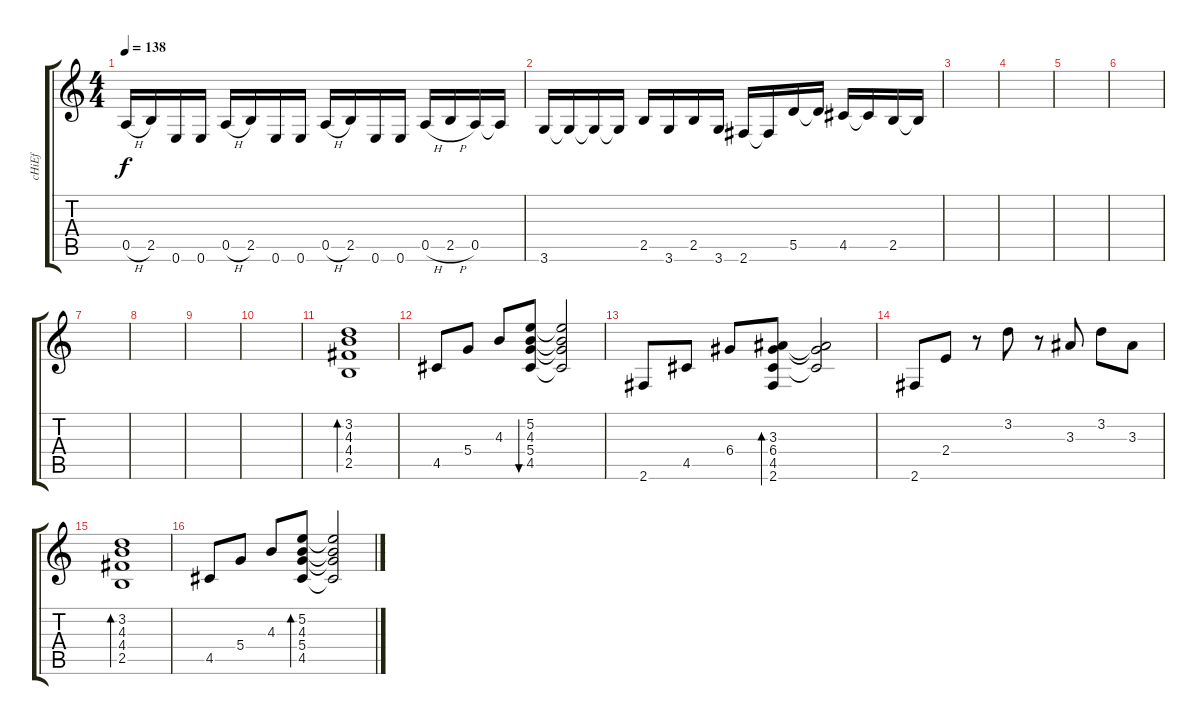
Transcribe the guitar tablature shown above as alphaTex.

\track ("cHiEf" "cHiEf") {instrument overdrivenguitar}
\staff {score tabs}
\tuning (E4 B3 G3 D3 A2 E2) {hide}
\ts (4 4)
\tempo 138
\clef g2
\ks c
0.5{h}.16{dy f} 2.5.16 0.6.16 0.6.16 0.5{h}.16 2.5.16 0.6.16 0.6.16 0.5{h}.16 2.5.16 0.6.16 0.6.16 0.5{h}.16 2.5{h}.16 0.5.16 0.5{t}.16 |
3.6.16 3.6{t}.16 3.6{t}.16 3.6{t}.16 2.5.16 3.6.16 2.5.16 3.6.16 2.6.16 2.6{t}.16 5.5.16 5.5{t}.16 4.5.16 4.5{t}.16 2.5.16 2.5{t}.16 |
|
|
|
|
|
|
|
|
(3.2 4.3 4.4 2.5).1{bd 240 instrument electricguitarclean} |
4.5.8 5.4.8 4.3.8 (5.2 4.3 5.4 4.5).8{bu 240} (5.2{t} 4.3{t} 5.4{t} 4.5{t}).2 |
2.6.8 4.5.8 6.4.8 (3.3 6.4 4.5 2.6).8{bd 240} (3.3{t} 6.4{t} 4.5{t}).2 |
2.6.8 2.4.8 r.8 3.2.8 r.8 3.3.8 3.2.8 3.3.8 |
(3.2 4.3 4.4 2.5).1{bd 240} |
4.5.8 5.4.8 4.3.8 (5.2 4.3 5.4 4.5).8{bd 240} (5.2{t} 4.3{t} 5.4{t} 4.5{t}).2
